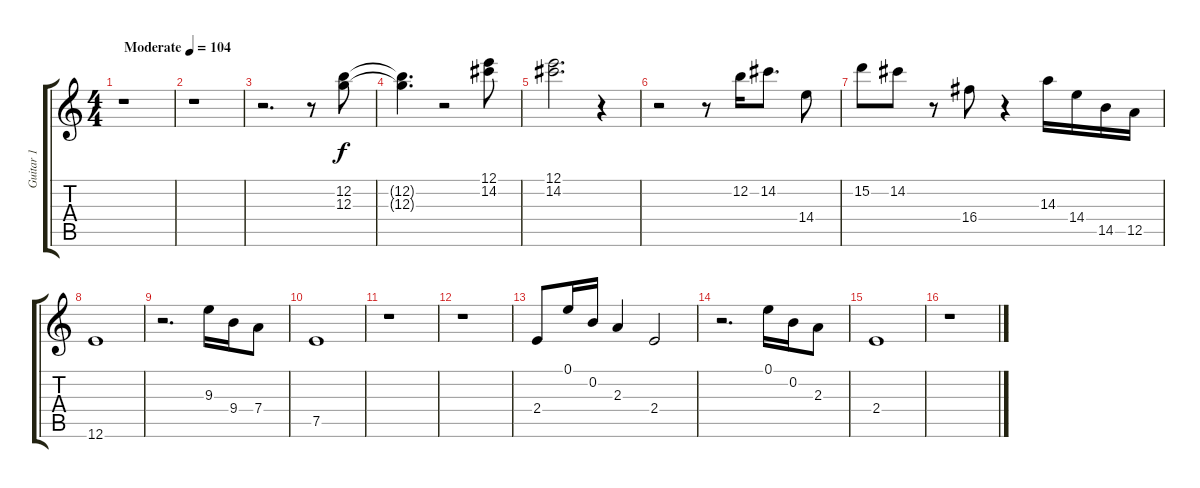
\track ("Guitar 1" "Guitar 1") {instrument electricguitarjazz}
\staff {score tabs}
\tuning (E4 B3 G3 D3 A2 E2) {hide}
\ts (4 4)
\tempo (104 "Moderate")
\clef g2
\ks c
r.1{dy f instrument electricguitarjazz} |
r.1 |
r.2{d} r.8 (12.2 12.3).8 |
(12.2{t} 12.3{t}).4{d} r.2 (12.1 14.2).8 |
(12.1 14.2).2{d} r.4 |
r.2 r.8 12.2.16 14.2.8{d} 14.4.8 |
15.2.8 14.2.8 r.8 16.4.8 r.4 14.3.16 14.4.16 14.5.16 12.5.16 |
12.6.1 |
r.2{d} 9.3.16 9.4.16 7.4.8 |
7.5.1 |
r.1 |
r.1 |
2.4.8 0.1.16 0.2.16 2.3.4 2.4.2 |
r.2{d} 0.1.16 0.2.16 2.3.8 |
2.4.1 |
r.1
